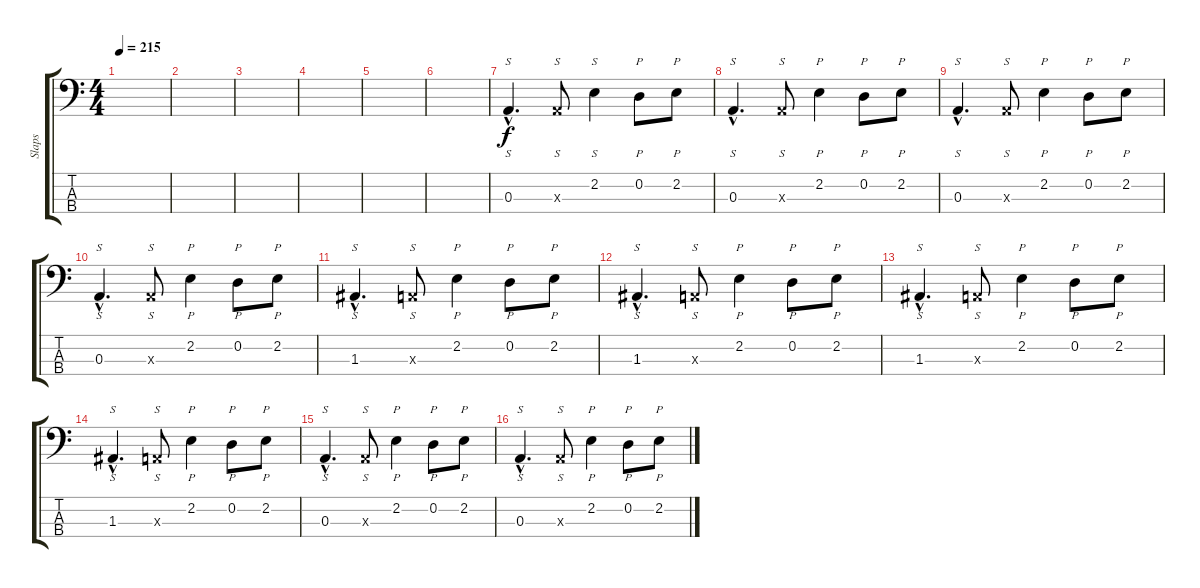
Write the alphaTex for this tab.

\track ("Slaps" "Slaps") {instrument slapbass1}
\staff {score tabs}
\tuning (G2 D2 A1 E1) {hide}
\ts (4 4)
\tempo 215
\clef f4
\ks c
|
|
|
|
|
|
0.3{hac}.4{s d} 0.3{x}.8{s} 2.2.4{s} 0.2.8{p} 2.2.8{p} |
0.3{hac}.4{s d} 0.3{x}.8{s} 2.2.4{p} 0.2.8{p} 2.2.8{p} |
0.3{hac}.4{s d} 0.3{x}.8{s} 2.2.4{p} 0.2.8{p} 2.2.8{p} |
0.3{hac}.4{s d} 0.3{x}.8{s} 2.2.4{p} 0.2.8{p} 2.2.8{p} |
1.3{hac}.4{s d} 0.3{x}.8{s} 2.2.4{p} 0.2.8{p} 2.2.8{p} |
1.3{hac}.4{s d} 0.3{x}.8{s} 2.2.4{p} 0.2.8{p} 2.2.8{p} |
1.3{hac}.4{s d} 0.3{x}.8{s} 2.2.4{p} 0.2.8{p} 2.2.8{p} |
1.3{hac}.4{s d} 0.3{x}.8{s} 2.2.4{p} 0.2.8{p} 2.2.8{p} |
0.3{hac}.4{s d} 0.3{x}.8{s} 2.2.4{p} 0.2.8{p} 2.2.8{p} |
0.3{hac}.4{s d} 0.3{x}.8{s} 2.2.4{p} 0.2.8{p} 2.2.8{p}
